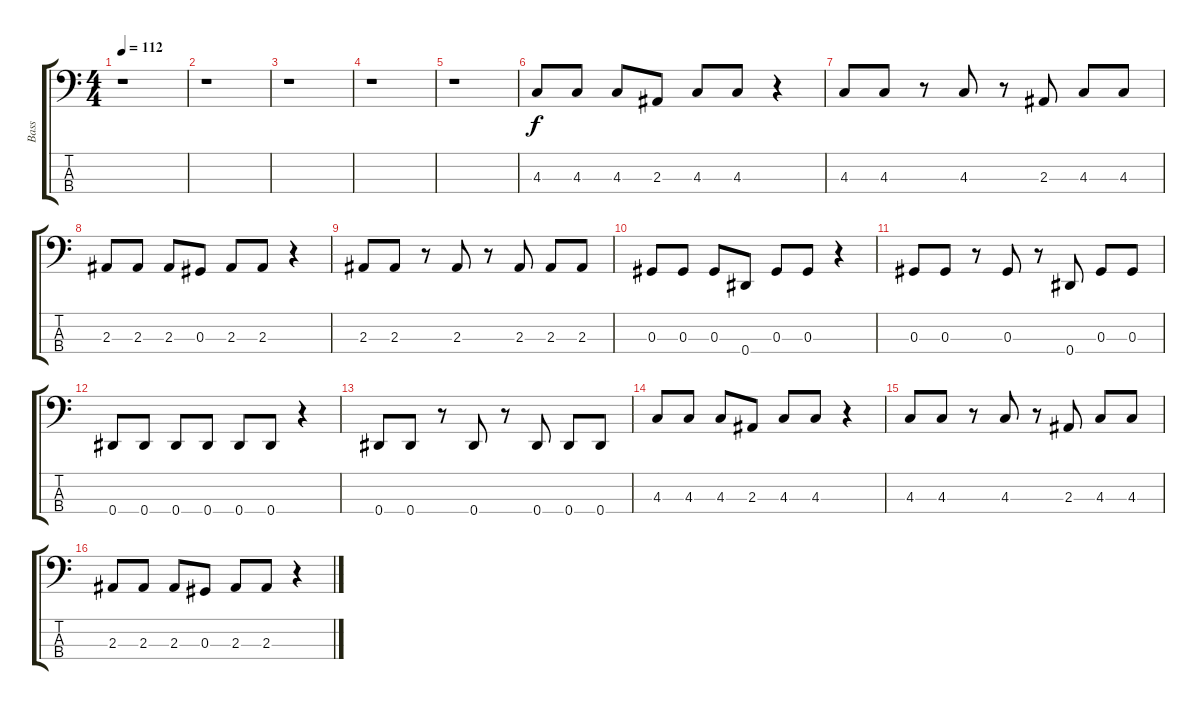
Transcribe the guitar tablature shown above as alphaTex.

\track ("Bass" "Bass") {instrument electricbassfinger}
\staff {score tabs}
\tuning (Gb2 Db2 Ab1 Eb1) {hide}
\ts (4 4)
\tempo 112
\clef f4
\ks c
r.1{dy f instrument electricbassfinger} |
r.1 |
r.1 |
r.1 |
r.1 |
4.3.8 4.3.8 4.3.8 2.3.8 4.3.8 4.3.8 r.4 |
4.3.8 4.3.8 r.8 4.3.8 r.8 2.3.8 4.3.8 4.3.8 |
2.3.8 2.3.8 2.3.8 0.3.8 2.3.8 2.3.8 r.4 |
2.3.8 2.3.8 r.8 2.3.8 r.8 2.3.8 2.3.8 2.3.8 |
0.3.8 0.3.8 0.3.8 0.4.8 0.3.8 0.3.8 r.4 |
0.3.8 0.3.8 r.8 0.3.8 r.8 0.4.8 0.3.8 0.3.8 |
0.4.8 0.4.8 0.4.8 0.4.8 0.4.8 0.4.8 r.4 |
0.4.8 0.4.8 r.8 0.4.8 r.8 0.4.8 0.4.8 0.4.8 |
4.3.8 4.3.8 4.3.8 2.3.8 4.3.8 4.3.8 r.4 |
4.3.8 4.3.8 r.8 4.3.8 r.8 2.3.8 4.3.8 4.3.8 |
2.3.8 2.3.8 2.3.8 0.3.8 2.3.8 2.3.8 r.4
